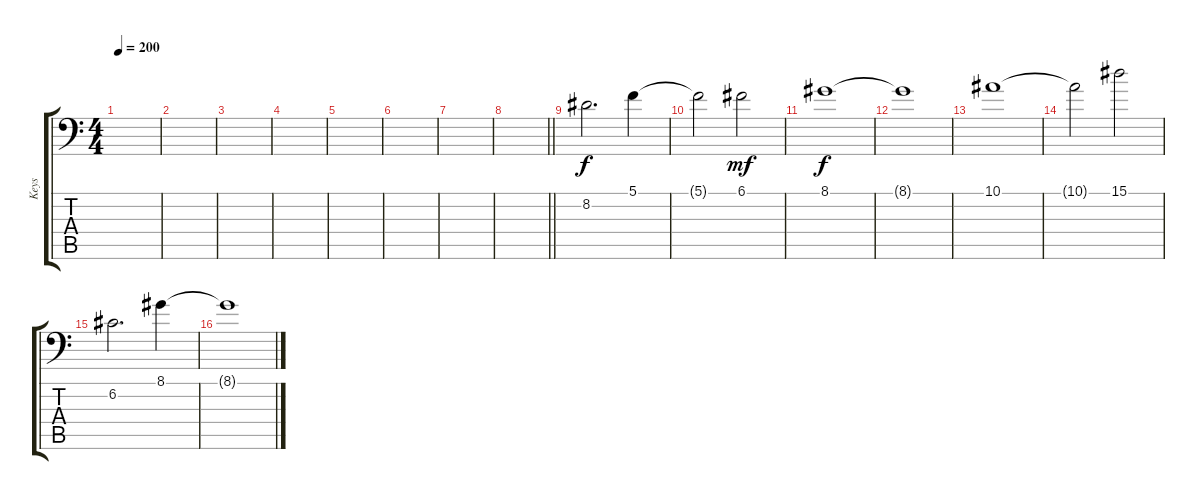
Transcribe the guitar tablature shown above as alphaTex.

\track ("Keys" "Keys") {instrument lead1square}
\staff {score tabs}
\tuning (C4 G3 Eb3 Bb2 F2 Bb1) {hide}
\ts (4 4)
\section ("" "")
\tempo 200
\clef f4
\ks c
|
|
|
|
|
|
|
\barLineRight lightlight
|
\section ("" "")
8.2.2{d volume 12 instrument lead2sawtooth} 5.1.4 |
5.1{t}.2 6.1.2{dy mf} |
8.1.1{dy f} |
8.1{t}.1 |
10.1.1 |
10.1{t}.2 15.1.2 |
6.2.2{d} 8.1.4 |
8.1{t}.1
